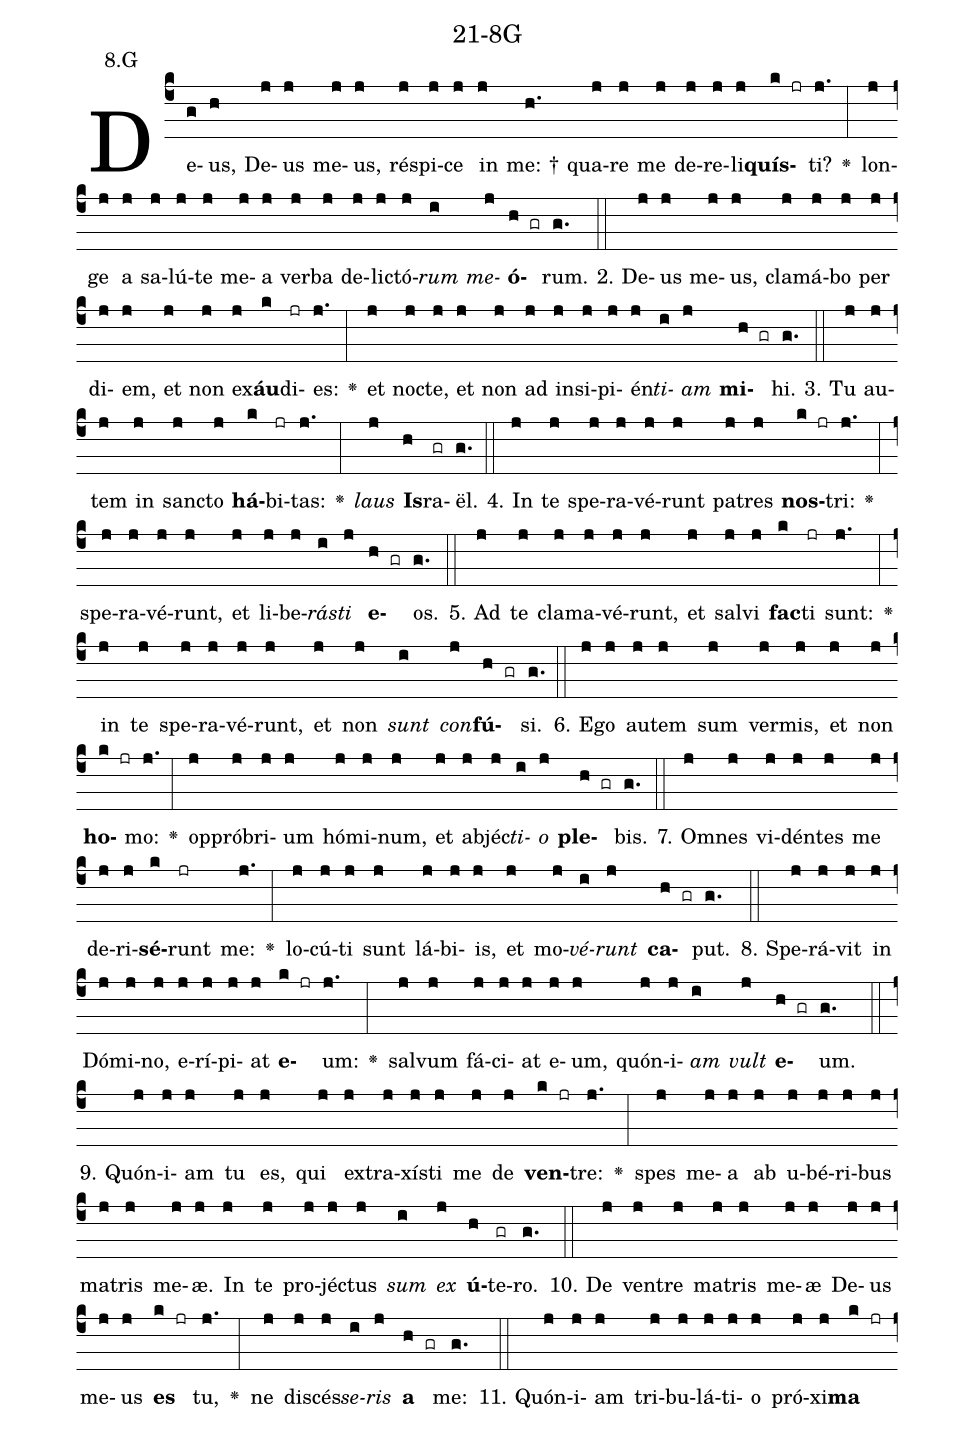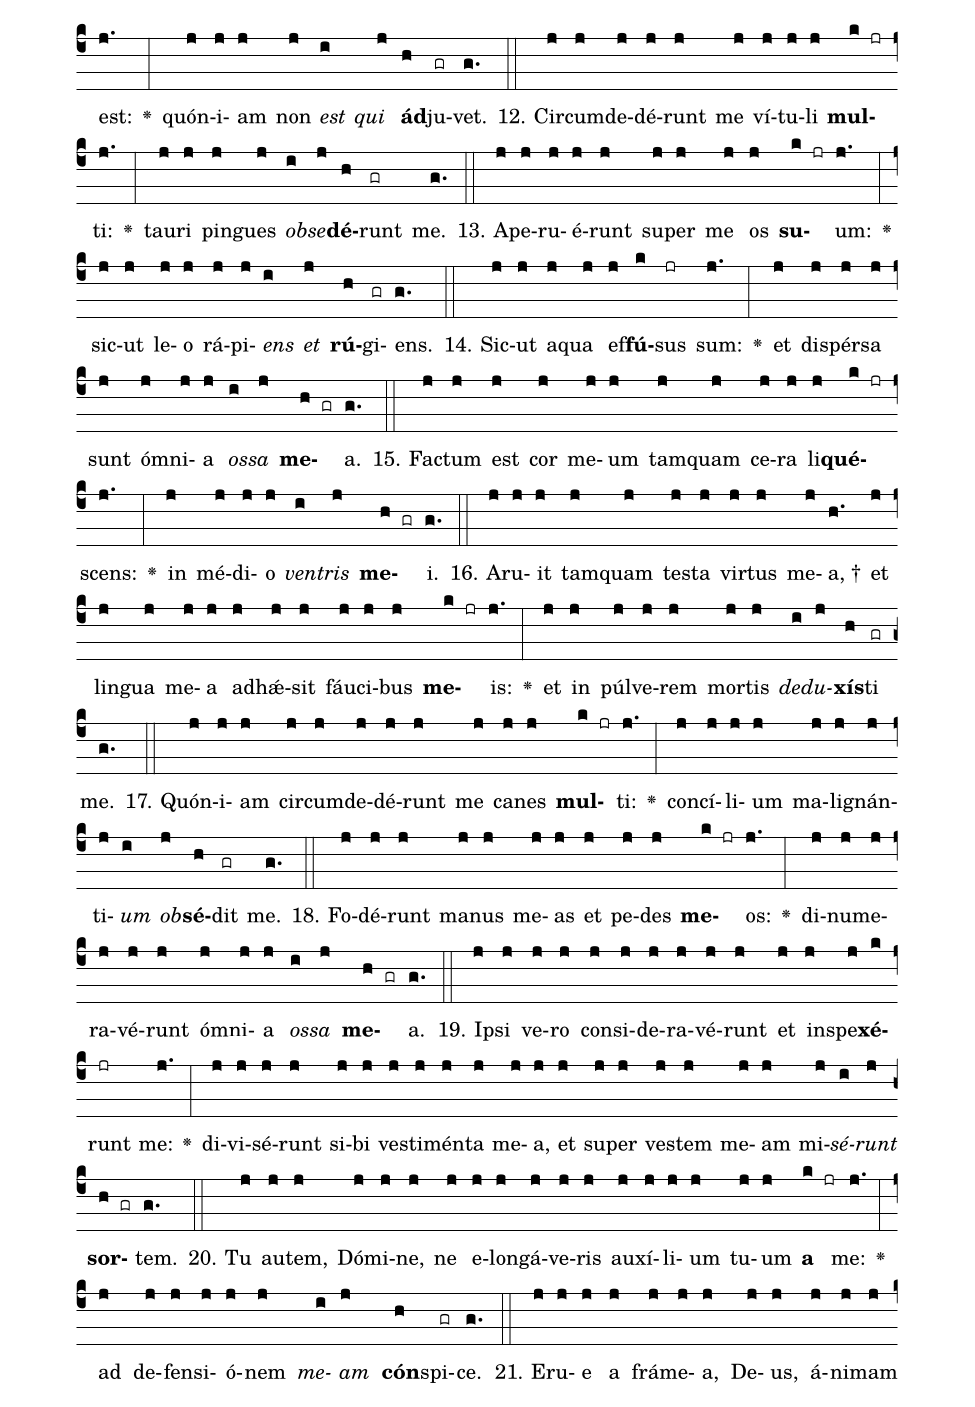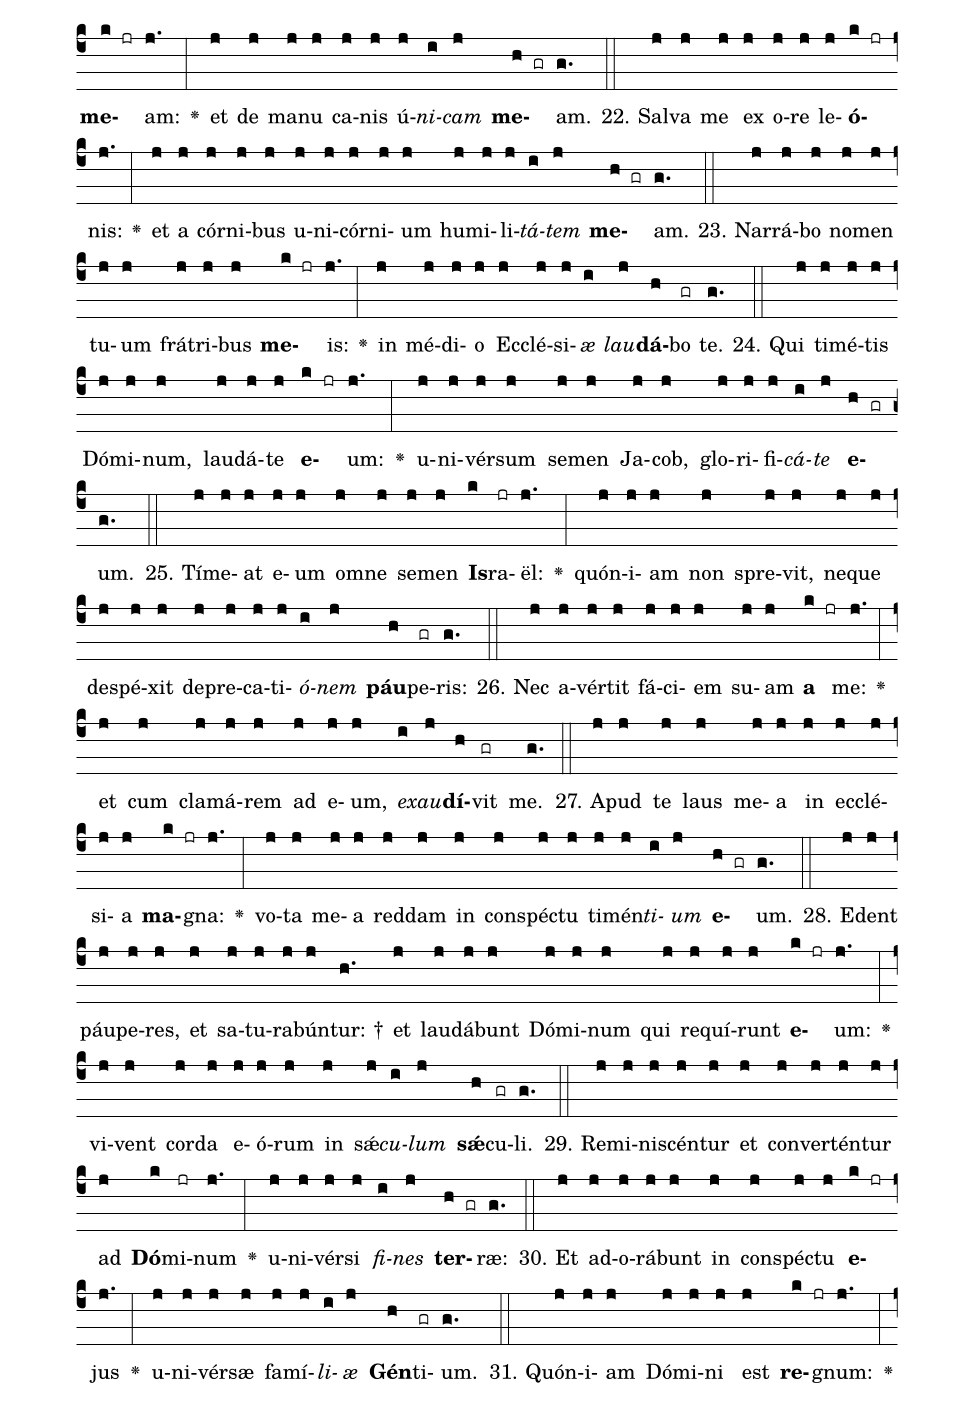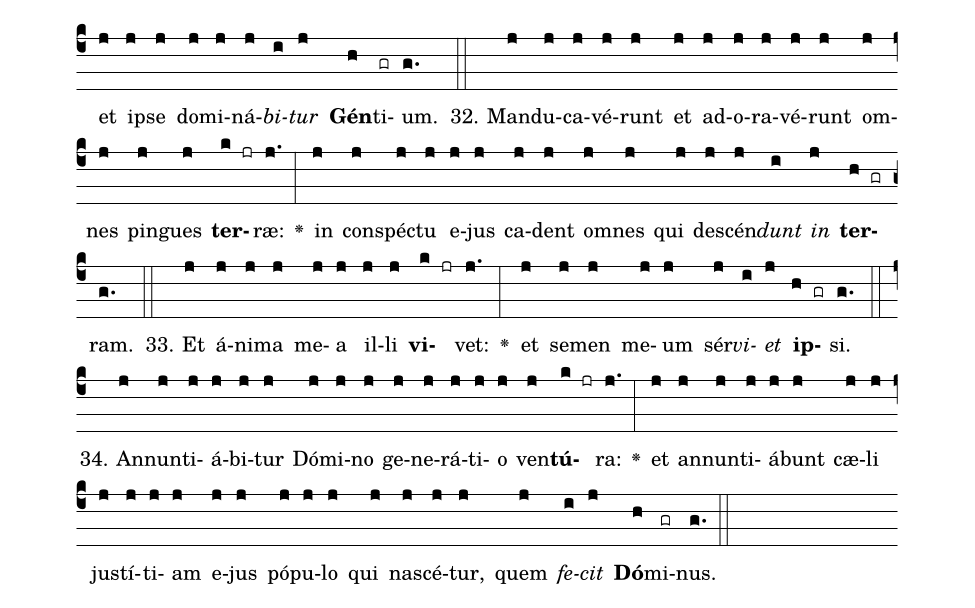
name: 21-8G;
annotation: 8.G;
%%
(c4)De(g)us,(h) De(j)us(j) me(j)us,(j) ré(j)spi(j)ce(j) in(j) me: †(h.) qua(j)re(j) me(j) de(j)re(j)li(j)<b>quís</b>(k jr)ti?(j.) <v>\greheightstar</v>(:) lon(j)ge(j) a(j) sa(j)lú(j)te(j) me(j)a(j) ver(j)ba(j) de(j)lic(j)tó(j)<i>rum</i>(i) <i>me</i>(j)<b>ó</b>(h gr)rum.(g.) (::)
2. De(j)us(j) me(j)us,(j) cla(j)má(j)bo(j) per(j) di(j)em,(j) et(j) non(j) ex(j)<b>áu</b>(k)di(jr)es:(j.) <v>\greheightstar</v>(:) et(j) noc(j)te,(j) et(j) non(j) ad(j) in(j)si(j)pi(j)én(j)<i>ti</i>(i)<i>am</i>(j) <b>mi</b>(h gr)hi.(g.) (::)
3. Tu(j) au(j)tem(j) in(j) sanc(j)to(j) <b>há</b>(k)bi(jr)tas:(j.) <v>\greheightstar</v>(:) <i>laus</i>(j) <b>Is</b>(h)ra(gr)ël.(g.) (::)
4. In(j) te(j) spe(j)ra(j)vé(j)runt(j) pa(j)tres(j) <b>nos</b>(k jr)tri:(j.) <v>\greheightstar</v>(:) spe(j)ra(j)vé(j)runt,(j) et(j) li(j)be(j)<i>rás</i>(i)<i>ti</i>(j) <b>e</b>(h gr)os.(g.) (::)
5. Ad(j) te(j) cla(j)ma(j)vé(j)runt,(j) et(j) sal(j)vi(j) <b>fac</b>(k)ti(jr) sunt:(j.) <v>\greheightstar</v>(:) in(j) te(j) spe(j)ra(j)vé(j)runt,(j) et(j) non(j) <i>sunt</i>(i) <i>con</i>(j)<b>fú</b>(h gr)si.(g.) (::)
6. E(j)go(j) au(j)tem(j) sum(j) ver(j)mis,(j) et(j) non(j) <b>ho</b>(k jr)mo:(j.) <v>\greheightstar</v>(:) op(j)pró(j)bri(j)um(j) hó(j)mi(j)num,(j) et(j) ab(j)jéc(j)<i>ti</i>(i)<i>o</i>(j) <b>ple</b>(h gr)bis.(g.) (::)
7. Om(j)nes(j) vi(j)dén(j)tes(j) me(j) de(j)ri(j)<b>sé</b>(k)runt(jr) me:(j.) <v>\greheightstar</v>(:) lo(j)cú(j)ti(j) sunt(j) lá(j)bi(j)is,(j) et(j) mo(j)<i>vé</i>(i)<i>runt</i>(j) <b>ca</b>(h gr)put.(g.) (::)
8. Spe(j)rá(j)vit(j) in(j) Dó(j)mi(j)no,(j) e(j)rí(j)pi(j)at(j) <b>e</b>(k jr)um:(j.) <v>\greheightstar</v>(:) sal(j)vum(j) fá(j)ci(j)at(j) e(j)um,(j) quón(j)i(j)<i>am</i>(i) <i>vult</i>(j) <b>e</b>(h gr)um.(g.) (::)
9. Quón(j)i(j)am(j) tu(j) es,(j) qui(j) ex(j)tra(j)xís(j)ti(j) me(j) de(j) <b>ven</b>(k jr)tre:(j.) <v>\greheightstar</v>(:) spes(j) me(j)a(j) ab(j) u(j)bé(j)ri(j)bus(j) ma(j)tris(j) me(j)æ.(j) In(j) te(j) pro(j)jéc(j)tus(j) <i>sum</i>(i) <i>ex</i>(j) <b>ú</b>(h)te(gr)ro.(g.) (::)
10. De(j) ven(j)tre(j) ma(j)tris(j) me(j)æ(j) De(j)us(j) me(j)us(j) <b>es</b>(k jr) tu,(j.) <v>\greheightstar</v>(:) ne(j) di(j)scés(j)<i>se</i>(i)<i>ris</i>(j) <b>a</b>(h gr) me:(g.) (::)
11. Quón(j)i(j)am(j) tri(j)bu(j)lá(j)ti(j)o(j) pró(j)xi(j)<b>ma</b>(k jr) est:(j.) <v>\greheightstar</v>(:) quón(j)i(j)am(j) non(j) <i>est</i>(i) <i>qui</i>(j) <b>ád</b>(h)ju(gr)vet.(g.) (::)
12. Cir(j)cum(j)de(j)dé(j)runt(j) me(j) ví(j)tu(j)li(j) <b>mul</b>(k jr)ti:(j.) <v>\greheightstar</v>(:) tau(j)ri(j) pin(j)gues(j) <i>ob</i>(i)<i>se</i>(j)<b>dé</b>(h)runt(gr) me.(g.) (::)
13. A(j)pe(j)ru(j)é(j)runt(j) su(j)per(j) me(j) os(j) <b>su</b>(k jr)um:(j.) <v>\greheightstar</v>(:) sic(j)ut(j) le(j)o(j) rá(j)pi(j)<i>ens</i>(i) <i>et</i>(j) <b>rú</b>(h)gi(gr)ens.(g.) (::)
14. Sic(j)ut(j) a(j)qua(j) ef(j)<b>fú</b>(k)sus(jr) sum:(j.) <v>\greheightstar</v>(:) et(j) di(j)spér(j)sa(j) sunt(j) óm(j)ni(j)a(j) <i>os</i>(i)<i>sa</i>(j) <b>me</b>(h gr)a.(g.) (::)
15. Fac(j)tum(j) est(j) cor(j) me(j)um(j) tam(j)quam(j) ce(j)ra(j) li(j)<b>qué</b>(k jr)scens:(j.) <v>\greheightstar</v>(:) in(j) mé(j)di(j)o(j) <i>ven</i>(i)<i>tris</i>(j) <b>me</b>(h gr)i.(g.) (::)
16. A(j)ru(j)it(j) tam(j)quam(j) tes(j)ta(j) vir(j)tus(j) me(j)a, †(h.) et(j) lin(j)gua(j) me(j)a(j) ad(j)hǽ(j)sit(j) fáu(j)ci(j)bus(j) <b>me</b>(k jr)is:(j.) <v>\greheightstar</v>(:) et(j) in(j) púl(j)ve(j)rem(j) mor(j)tis(j) <i>de</i>(i)<i>du</i>(j)<b>xís</b>(h)ti(gr) me.(g.) (::)
17. Quón(j)i(j)am(j) cir(j)cum(j)de(j)dé(j)runt(j) me(j) ca(j)nes(j) <b>mul</b>(k jr)ti:(j.) <v>\greheightstar</v>(:) con(j)cí(j)li(j)um(j) ma(j)li(j)gnán(j)ti(j)<i>um</i>(i) <i>ob</i>(j)<b>sé</b>(h)dit(gr) me.(g.) (::)
18. Fo(j)dé(j)runt(j) ma(j)nus(j) me(j)as(j) et(j) pe(j)des(j) <b>me</b>(k jr)os:(j.) <v>\greheightstar</v>(:) di(j)nu(j)me(j)ra(j)vé(j)runt(j) óm(j)ni(j)a(j) <i>os</i>(i)<i>sa</i>(j) <b>me</b>(h gr)a.(g.) (::)
19. Ip(j)si(j) ve(j)ro(j) con(j)si(j)de(j)ra(j)vé(j)runt(j) et(j) in(j)spe(j)<b>xé</b>(k)runt(jr) me:(j.) <v>\greheightstar</v>(:) di(j)vi(j)sé(j)runt(j) si(j)bi(j) ves(j)ti(j)mén(j)ta(j) me(j)a,(j) et(j) su(j)per(j) ves(j)tem(j) me(j)am(j) mi(j)<i>sé</i>(i)<i>runt</i>(j) <b>sor</b>(h gr)tem.(g.) (::)
20. Tu(j) au(j)tem,(j) Dó(j)mi(j)ne,(j) ne(j) e(j)lon(j)gá(j)ve(j)ris(j) au(j)xí(j)li(j)um(j) tu(j)um(j) <b>a</b>(k jr) me:(j.) <v>\greheightstar</v>(:) ad(j) de(j)fen(j)si(j)ó(j)nem(j) <i>me</i>(i)<i>am</i>(j) <b>cón</b>(h)spi(gr)ce.(g.) (::)
21. E(j)ru(j)e(j) a(j) frá(j)me(j)a,(j) De(j)us,(j) á(j)ni(j)mam(j) <b>me</b>(k jr)am:(j.) <v>\greheightstar</v>(:) et(j) de(j) ma(j)nu(j) ca(j)nis(j) ú(j)<i>ni</i>(i)<i>cam</i>(j) <b>me</b>(h gr)am.(g.) (::)
22. Sal(j)va(j) me(j) ex(j) o(j)re(j) le(j)<b>ó</b>(k jr)nis:(j.) <v>\greheightstar</v>(:) et(j) a(j) cór(j)ni(j)bus(j) u(j)ni(j)cór(j)ni(j)um(j) hu(j)mi(j)li(j)<i>tá</i>(i)<i>tem</i>(j) <b>me</b>(h gr)am.(g.) (::)
23. Nar(j)rá(j)bo(j) no(j)men(j) tu(j)um(j) frá(j)tri(j)bus(j) <b>me</b>(k jr)is:(j.) <v>\greheightstar</v>(:) in(j) mé(j)di(j)o(j) Ec(j)clé(j)si(j)<i>æ</i>(i) <i>lau</i>(j)<b>dá</b>(h)bo(gr) te.(g.) (::)
24. Qui(j) ti(j)mé(j)tis(j) Dó(j)mi(j)num,(j) lau(j)dá(j)te(j) <b>e</b>(k jr)um:(j.) <v>\greheightstar</v>(:) u(j)ni(j)vér(j)sum(j) se(j)men(j) Ja(j)cob,(j) glo(j)ri(j)fi(j)<i>cá</i>(i)<i>te</i>(j) <b>e</b>(h gr)um.(g.) (::)
25. Tí(j)me(j)at(j) e(j)um(j) om(j)ne(j) se(j)men(j) <b>Is</b>(k)ra(jr)ël:(j.) <v>\greheightstar</v>(:) quón(j)i(j)am(j) non(j) spre(j)vit,(j) ne(j)que(j) de(j)spé(j)xit(j) de(j)pre(j)ca(j)ti(j)<i>ó</i>(i)<i>nem</i>(j) <b>páu</b>(h)pe(gr)ris:(g.) (::)
26. Nec(j) a(j)vér(j)tit(j) fá(j)ci(j)em(j) su(j)am(j) <b>a</b>(k jr) me:(j.) <v>\greheightstar</v>(:) et(j) cum(j) cla(j)má(j)rem(j) ad(j) e(j)um,(j) <i>ex</i>(i)<i>au</i>(j)<b>dí</b>(h)vit(gr) me.(g.) (::)
27. A(j)pud(j) te(j) laus(j) me(j)a(j) in(j) ec(j)clé(j)si(j)a(j) <b>ma</b>(k jr)gna:(j.) <v>\greheightstar</v>(:) vo(j)ta(j) me(j)a(j) red(j)dam(j) in(j) con(j)spéc(j)tu(j) ti(j)mén(j)<i>ti</i>(i)<i>um</i>(j) <b>e</b>(h gr)um.(g.) (::)
28. E(j)dent(j) páu(j)pe(j)res,(j) et(j) sa(j)tu(j)ra(j)bún(j)tur: †(h.) et(j) lau(j)dá(j)bunt(j) Dó(j)mi(j)num(j) qui(j) re(j)quí(j)runt(j) <b>e</b>(k jr)um:(j.) <v>\greheightstar</v>(:) vi(j)vent(j) cor(j)da(j) e(j)ó(j)rum(j) in(j) sǽ(j)<i>cu</i>(i)<i>lum</i>(j) <b>sǽ</b>(h)cu(gr)li.(g.) (::)
29. Re(j)mi(j)ni(j)scén(j)tur(j) et(j) con(j)ver(j)tén(j)tur(j) ad(j) <b>Dó</b>(k)mi(jr)num(j.) <v>\greheightstar</v>(:) u(j)ni(j)vér(j)si(j) <i>fi</i>(i)<i>nes</i>(j) <b>ter</b>(h gr)ræ:(g.) (::)
30. Et(j) ad(j)o(j)rá(j)bunt(j) in(j) con(j)spéc(j)tu(j) <b>e</b>(k jr)jus(j.) <v>\greheightstar</v>(:) u(j)ni(j)vér(j)sæ(j) fa(j)mí(j)<i>li</i>(i)<i>æ</i>(j) <b>Gén</b>(h)ti(gr)um.(g.) (::)
31. Quón(j)i(j)am(j) Dó(j)mi(j)ni(j) est(j) <b>re</b>(k jr)gnum:(j.) <v>\greheightstar</v>(:) et(j) ip(j)se(j) do(j)mi(j)ná(j)<i>bi</i>(i)<i>tur</i>(j) <b>Gén</b>(h)ti(gr)um.(g.) (::)
32. Man(j)du(j)ca(j)vé(j)runt(j) et(j) ad(j)o(j)ra(j)vé(j)runt(j) om(j)nes(j) pin(j)gues(j) <b>ter</b>(k jr)ræ:(j.) <v>\greheightstar</v>(:) in(j) con(j)spéc(j)tu(j) e(j)jus(j) ca(j)dent(j) om(j)nes(j) qui(j) de(j)scén(j)<i>dunt</i>(i) <i>in</i>(j) <b>ter</b>(h gr)ram.(g.) (::)
33. Et(j) á(j)ni(j)ma(j) me(j)a(j) il(j)li(j) <b>vi</b>(k jr)vet:(j.) <v>\greheightstar</v>(:) et(j) se(j)men(j) me(j)um(j) sér(j)<i>vi</i>(i)<i>et</i>(j) <b>ip</b>(h gr)si.(g.) (::)
34. An(j)nun(j)ti(j)á(j)bi(j)tur(j) Dó(j)mi(j)no(j) ge(j)ne(j)rá(j)ti(j)o(j) ven(j)<b>tú</b>(k jr)ra:(j.) <v>\greheightstar</v>(:) et(j) an(j)nun(j)ti(j)á(j)bunt(j) cæ(j)li(j) jus(j)tí(j)ti(j)am(j) e(j)jus(j) pó(j)pu(j)lo(j) qui(j) na(j)scé(j)tur,(j) quem(j) <i>fe</i>(i)<i>cit</i>(j) <b>Dó</b>(h)mi(gr)nus.(g.) (::)
